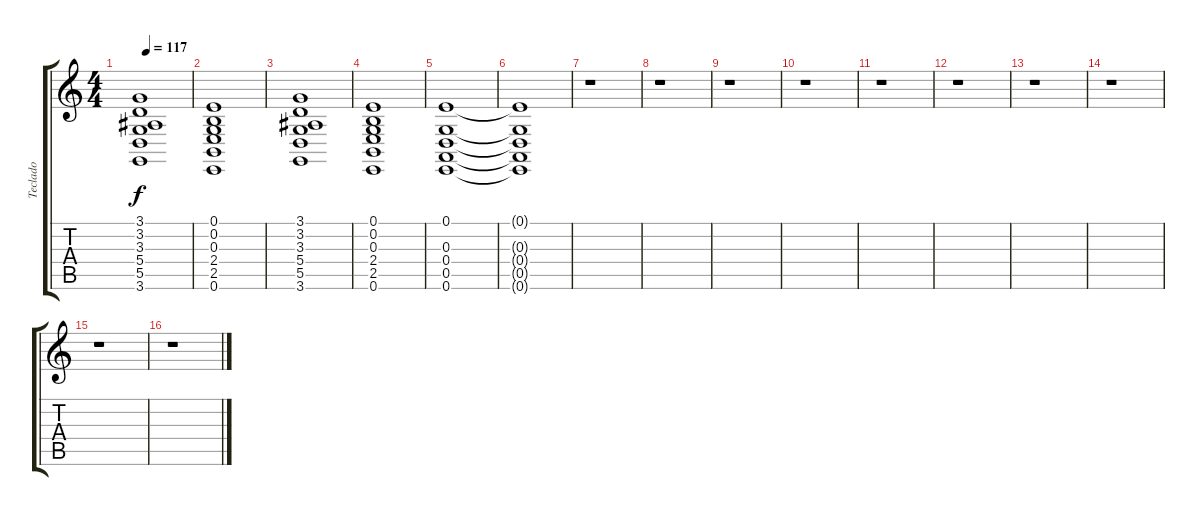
\track ("Teclado" "Teclado") {instrument churchorgan}
\staff {score tabs}
\tuning (E4 B3 G3 D3 A2 E2) {hide}
\ts (4 4)
\tempo 117
\clef g2
\ks c
(3.1 3.2 3.3 5.4 5.5 3.6).1{dy f} |
(0.1 0.2 0.3 2.4 2.5 0.6).1 |
(3.1 3.2 3.3 5.4 5.5 3.6).1 |
(0.1 0.2 0.3 2.4 2.5 0.6).1 |
(0.1 0.3 0.4 0.5 0.6).1 |
(0.1{t} 0.3{t} 0.4{t} 0.5{t} 0.6{t}).1 |
r.1 |
r.1 |
r.1 |
r.1 |
r.1 |
r.1 |
r.1 |
r.1 |
r.1 |
r.1
